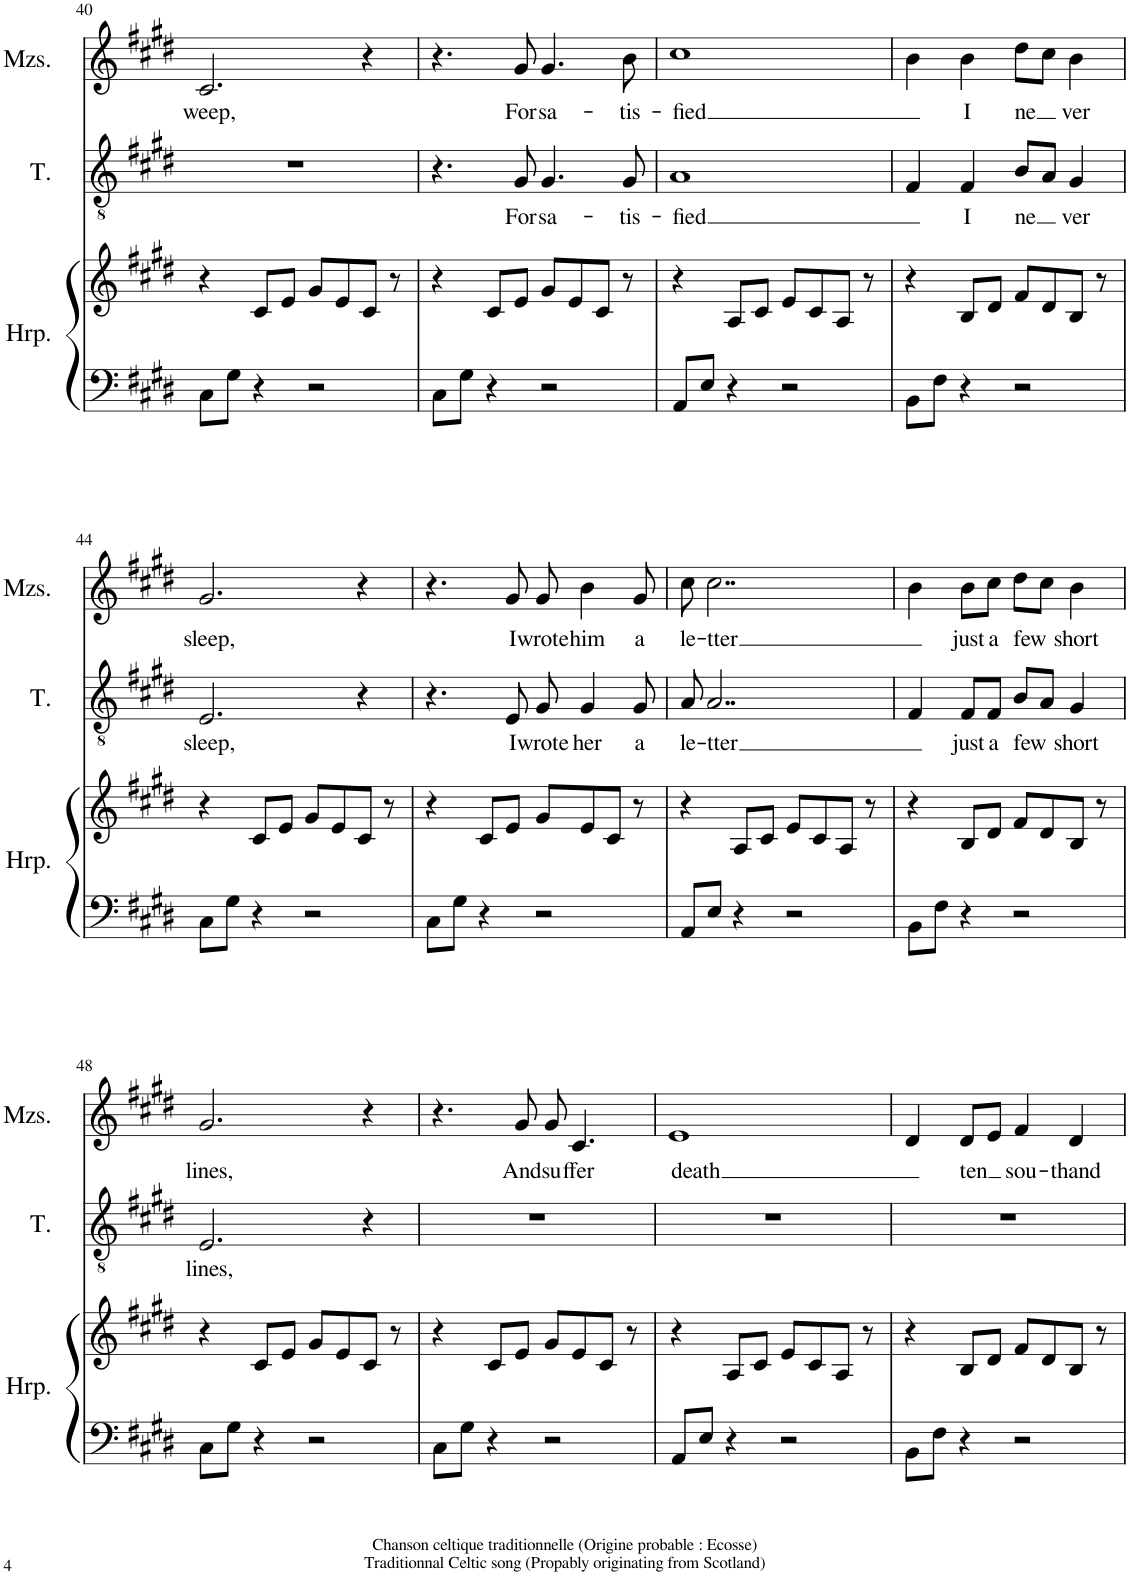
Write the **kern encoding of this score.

**kern	**kern	**kern	**text	**kern	**text
*part3	*part3	*part2	*part2	*part1	*part1
*staff4	*staff3	*staff2	*staff2	*staff1	*staff1
*I"Harp	*	*I"Tenor	*	*I"Mezzosoprano	*
*I'Hrp.	*	*I'T.	*	*I'Mzs.	*
!!LO:PB:g=z
*clefF4	*clefG2	*clefGv2	*	*clefG2	*
*k[f#c#g#d#]	*k[f#c#g#d#]	*k[f#c#g#d#]	*	*k[f#c#g#d#]	*
*M4/4	*M4/4	*M4/4	*	*M4/4	*
=40	=40	=40	=40	=40	=40
!	!	!	!	!	!LO:LY:b
8C#\L	4r	1r	.	2.c#/	weep,
8G#\J	.	.	.	.	.
4r	8c#/L	.	.	.	.
.	8e/J	.	.	.	.
2r	8g#/L	.	.	.	.
.	8e/	.	.	.	.
.	8c#/J	.	.	4r	.
.	8r	.	.	.	.
=41	=41	=41	=41	=41	=41
8C#\L	4r	4.r	.	4.r	.
8G#\J	.	.	.	.	.
4r	8c#/L	.	.	.	.
!	!	!	!LO:LY:b	!	!LO:LY:b
.	8e/J	8G#/	For	8g#/	For
!	!	!	!LO:LY:b	!	!LO:LY:b
2r	8g#/L	4.G#/	sa-	4.g#/	sa-
.	8e/	.	.	.	.
.	8c#/J	.	.	.	.
!	!	!	!LO:LY:b	!	!LO:LY:b
.	8r	8G#/	-tis-	8b\	-tis-
=42	=42	=42	=42	=42	=42
!	!	!	!LO:LY:b	!	!LO:LY:b
8AA/L	4r	1A	-fied	1cc#	-fied
8E/J	.	.	.	.	.
4r	8A/L	.	.	.	.
.	8c#/J	.	.	.	.
2r	8e/L	.	.	.	.
.	8c#/	.	.	.	.
.	8A/J	.	.	.	.
.	8r	.	.	.	.
=43	=43	=43	=43	=43	=43
8BB\L	4r	4F#/	.	4b\	.
8F#\J	.	.	.	.	.
!	!	!	!LO:LY:b	!	!LO:LY:b
4r	8B/L	4F#/	I	4b\	I
.	8d#/J	.	.	.	.
!	!	!	!LO:LY:b	!	!LO:LY:b
2r	8f#/L	8B/L	ne	8dd#\L	ne
.	8d#/	8A/J	.	8cc#\J	.
!	!	!	!LO:LY:b	!	!LO:LY:b
.	8B/J	4G#/	ver	4b\	ver
.	8r	.	.	.	.
!!LO:LB:g=z
=44	=44	=44	=44	=44	=44
!	!	!	!LO:LY:b	!	!LO:LY:b
8C#\L	4r	2.E/	sleep,	2.g#/	sleep,
8G#\J	.	.	.	.	.
4r	8c#/L	.	.	.	.
.	8e/J	.	.	.	.
2r	8g#/L	.	.	.	.
.	8e/	.	.	.	.
.	8c#/J	4r	.	4r	.
.	8r	.	.	.	.
=45	=45	=45	=45	=45	=45
8C#\L	4r	4.r	.	4.r	.
8G#\J	.	.	.	.	.
4r	8c#/L	.	.	.	.
!	!	!	!LO:LY:b	!	!LO:LY:b
.	8e/J	8E/	I	8g#/	I
!	!	!	!LO:LY:b	!	!LO:LY:b
2r	8g#/L	8G#/	wrote	8g#/	wrote
!	!	!	!LO:LY:b	!	!LO:LY:b
.	8e/	4G#/	her	4b\	him
.	8c#/J	.	.	.	.
!	!	!	!LO:LY:b	!	!LO:LY:b
.	8r	8G#/	a	8g#/	a
=46	=46	=46	=46	=46	=46
!	!	!	!LO:LY:b	!	!LO:LY:b
8AA/L	4r	8A/	le-	8cc#\	le-
!	!	!	!LO:LY:b	!	!LO:LY:b
8E/J	.	2..A/	-tter	2..cc#\	-tter
4r	8A/L	.	.	.	.
.	8c#/J	.	.	.	.
2r	8e/L	.	.	.	.
.	8c#/	.	.	.	.
.	8A/J	.	.	.	.
.	8r	.	.	.	.
=47	=47	=47	=47	=47	=47
8BB\L	4r	4F#/	.	4b\	.
8F#\J	.	.	.	.	.
!	!	!	!LO:LY:b	!	!LO:LY:b
4r	8B/L	8F#/L	just	8b\L	just
!	!	!	!LO:LY:b	!	!LO:LY:b
.	8d#/J	8F#/J	a	8cc#\J	a
!	!	!	!LO:LY:b	!	!LO:LY:b
2r	8f#/L	8B/L	few	8dd#\L	few
.	8d#/	8A/J	.	8cc#\J	.
!	!	!	!LO:LY:b	!	!LO:LY:b
.	8B/J	4G#/	short	4b\	short
.	8r	.	.	.	.
!!LO:LB:g=z
=48	=48	=48	=48	=48	=48
!	!	!	!LO:LY:b	!	!LO:LY:b
8C#\L	4r	2.E/	lines,	2.g#/	lines,
8G#\J	.	.	.	.	.
4r	8c#/L	.	.	.	.
.	8e/J	.	.	.	.
2r	8g#/L	.	.	.	.
.	8e/	.	.	.	.
.	8c#/J	4r	.	4r	.
.	8r	.	.	.	.
=49	=49	=49	=49	=49	=49
8C#\L	4r	1r	.	4.r	.
8G#\J	.	.	.	.	.
4r	8c#/L	.	.	.	.
!	!	!	!	!	!LO:LY:b
.	8e/J	.	.	8g#/	And
!	!	!	!	!	!LO:LY:b
2r	8g#/L	.	.	8g#/	su-
!	!	!	!	!	!LO:LY:b
.	8e/	.	.	4.c#/	-ffer
.	8c#/J	.	.	.	.
.	8r	.	.	.	.
=50	=50	=50	=50	=50	=50
!	!	!	!	!	!LO:LY:b
8AA/L	4r	1r	.	1e	death
8E/J	.	.	.	.	.
4r	8A/L	.	.	.	.
.	8c#/J	.	.	.	.
2r	8e/L	.	.	.	.
.	8c#/	.	.	.	.
.	8A/J	.	.	.	.
.	8r	.	.	.	.
=51	=51	=51	=51	=51	=51
8BB\L	4r	1r	.	4d#/	.
8F#\J	.	.	.	.	.
!	!	!	!	!	!LO:LY:b
4r	8B/L	.	.	8d#/L	ten
.	8d#/J	.	.	8e/J	.
!	!	!	!	!	!LO:LY:b
2r	8f#/L	.	.	4f#/	sou-
.	8d#/	.	.	.	.
!	!	!	!	!	!LO:LY:b
.	8B/J	.	.	4d#/	-thand
.	8r	.	.	.	.
=	=	=	=	=	=
*-	*-	*-	*-	*-	*-
